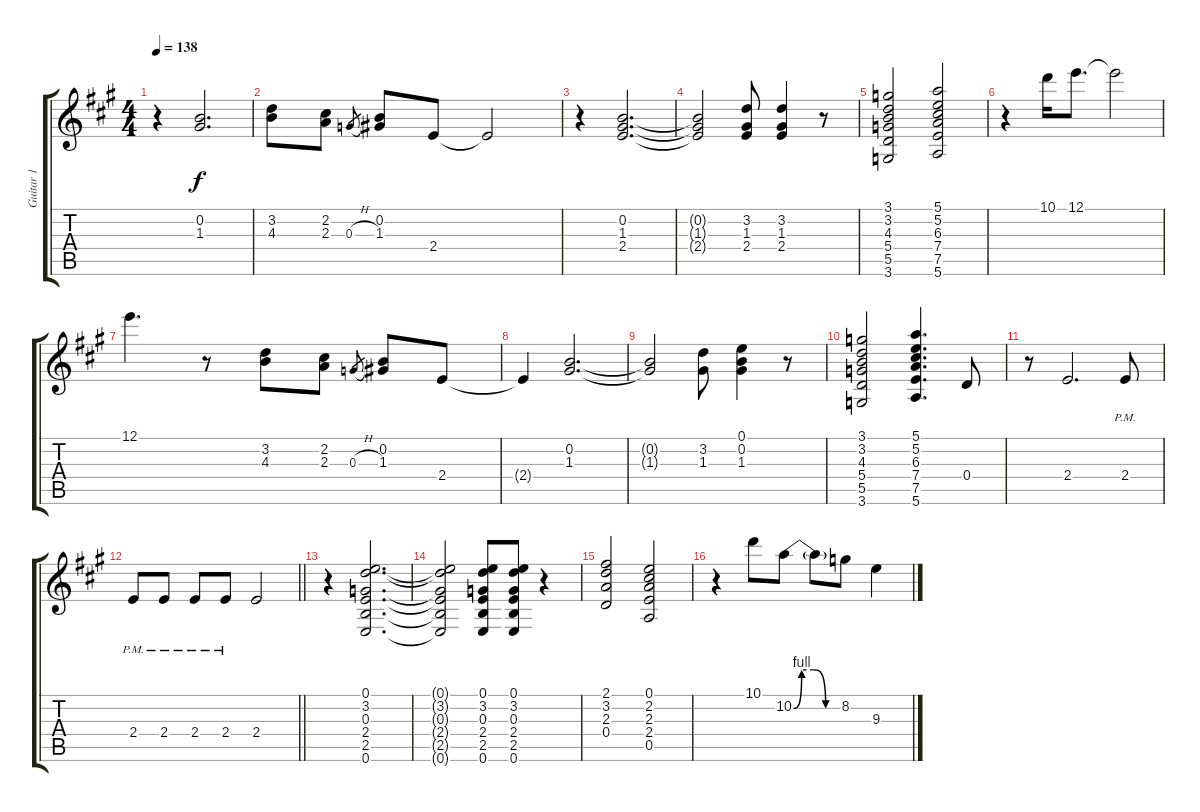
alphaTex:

\track ("Guitar 1" "Guitar 1") {instrument electricguitarclean}
\staff {score tabs}
\tuning (E4 B3 G3 D3 A2 E2) {hide}
\ts (4 4)
\tempo 138
\clef g2
\ks a
r.4{dy f} (0.2 1.3).2{d} |
(3.2 4.3).8 (2.2 2.3).8 0.3{h}.8{gr} (0.2 1.3).8 2.4.8 2.4{t}.2 |
r.4 (0.2 1.3 2.4).2{d} |
(0.2{t} 1.3{t} 2.4{t}).2 (3.2 1.3 2.4).8 (3.2 1.3 2.4).4 r.8 |
(3.1 3.2 4.3 5.4 5.5 3.6).2 (5.1 5.2 6.3 7.4 7.5 5.6).2 |
r.4 10.1.16 12.1.8{d} 12.1{t}.2 |
12.1.4{d} r.8 (3.2 4.3).8 (2.2 2.3).8 0.3{h}.8{gr} (0.2 1.3).8 2.4.8 |
2.4{t}.4 (0.2 1.3).2{d} |
(0.2{t} 1.3{t}).2 (3.2 1.3).8 (0.1 0.2 1.3).4 r.8 |
(3.1 3.2 4.3 5.4 5.5 3.6).2 (5.1 5.2 6.3 7.4 7.5 5.6).4{d} 0.4.8 |
r.8 2.4.2{d} 2.4{pm}.8 |
\barLineRight lightlight
2.4{pm}.8 2.4{pm}.8 2.4{pm}.8 2.4{pm}.8 2.4.2 |
r.4 (0.1 3.2 0.3 2.4 2.5 0.6).2{d} |
(0.1{t} 3.2{t} 0.3{t} 2.4{t} 2.5{t} 0.6{t}).2 (0.1 3.2 0.3 2.4 2.5 0.6).8 (0.1 3.2 0.3 2.4 2.5 0.6).8 r.4 |
(2.1 3.2 2.3 0.4).2 (0.1 2.2 2.3 2.4 0.5).2 |
r.4 10.1.8 10.2{be (custom 0 0 10 4 25 4 40 0 60 0)}.8 10.2{t}.8 8.2.8 9.3.4
